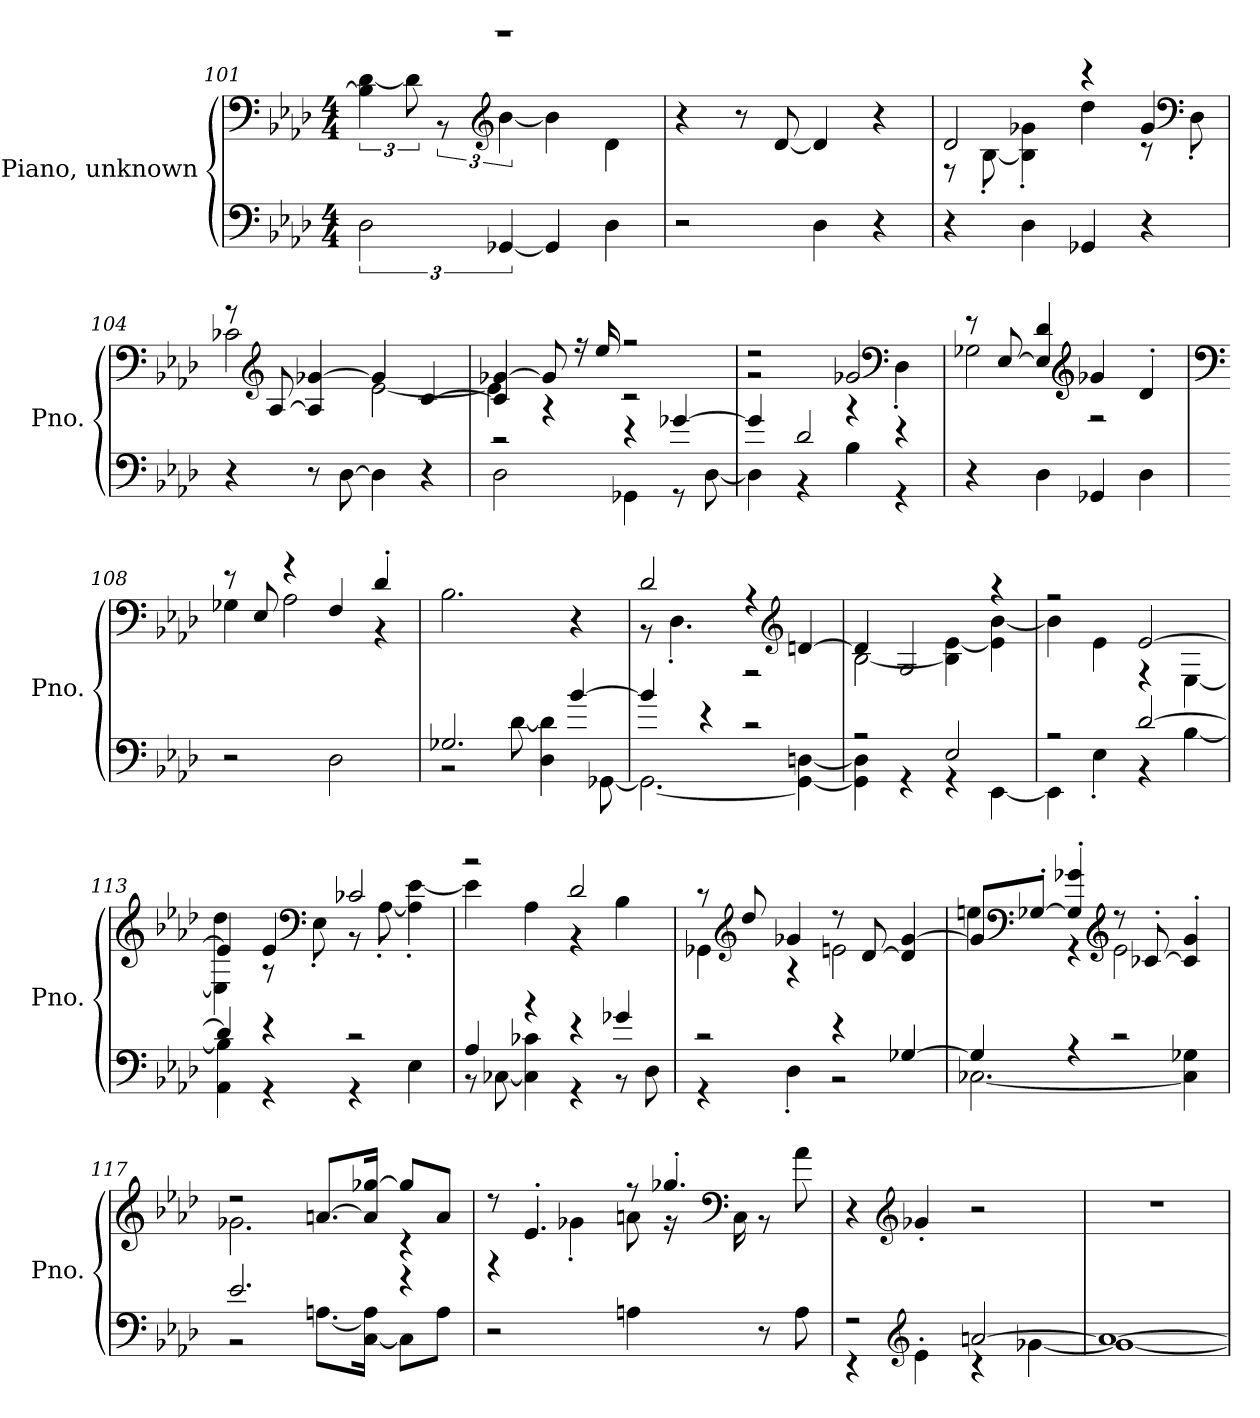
**kern	**kern
*part1	*part1
*staff2	*staff1
*I"Piano, unknown	*
*I'Pno.	*
!!LO:LB:g=z
*clefF4	*clefF4
*k[b-e-a-d-]	*k[b-e-a-d-]
*M4/4	*M4/4
=101	=101
*	*^
3D-\	1r	6B-\] [6d-\
.	.	12d-\]
.	.	12r
*	*clefG2	*
[6GG-X/	.	[6b-\
4GG-/]	.	4b-\]
4D-\	.	4d-\
*	*v	*v
=102	=102
2r	4r
.	8r
.	[8d-/
4D-\	4d-/]
4r	4r
=103	=103
*	*^
4r	2d-/	8r
.	.	[8B-'\
4D-\	.	4B-\]' 4g-X\'
4GG-X/	4r	4dd-\
4r	4g-/	8r
*	*clefF4	*
.	.	8D-'\
=104	=104	=104
4r	8r	2c-X\
*	*clefG2	*
.	[8A-/	.
8r	4A-/] [4g-X/	.
[8D-\	.	.
4D-\]	4g-/]	[2e-\
4r	[4c-/	.
!!LO:PB:g=z	!!
=105	=105	=105
*^	*	*
2r	2D-\	4c-/] [4g-X/	4e-\]
.	.	8g-/]	4r
.	.	16r	.
.	.	16ee-/	.
4r	4GG-X\	2r	2r
[4g-X/	8r	.	.
.	[8D-\	.	.
=106	=106	=106	=106
4g-/]	4D-\]	2r	2r
2d-/	4r	.	.
.	4B-\	2g-X/	4r
*	*	*clefF4	*
4r	4r	.	4D-'\
*v	*v	*	*
=107	=107	=107
4r	8r	2G-X\
.	[8E-/	.
4D-\	4E-/] 4d-/	.
*	*clefG2	*
4GG-X/	4g-X/	2r
4D-\	4d-'/	.
=108	=108	=108
*	*clefF4	*
2r	8r	4G-X\
.	8E-/	.
.	4r	2A-\
2D-\	4F/	.
.	4d-'/	4r
*	*v	*v
!!LO:LB:g=z
=109	=109
*^	*
2.G-X/	2r	2.B-\
.	[8d-\	.
.	4D-\ 4d-\]	.
[4b-/	.	4r
.	[8GG-X\	.
=110	=110	=110
*	*	*^
4b-/]	2.GG-\_	2d-/	8r
.	.	.	4.D-'\
4r	.	.	.
2r	.	4r	2r
*	*	*clefG2	*
.	4GG-\_ [4Dn\	[4dn/	.
=111	=111	=111	=111
2r	4GG-\] 4D\]	4d/]	[2B-\
.	4r	2G/	.
2E-/	4r	.	4B-\] [4e-\
.	[4EE-\	4r	4e-\] [4b-\
=112	=112	=112	=112
2r	4EE-\]	2r	4b-\]
.	4E-'\	.	4e-\
[2d-/	4r	[2e-/	4r
.	[4B-\	.	[4E-\
=113	=113	=113	=113
4d-/]	4AA-\ 4B-\]	4e-/]	4E-\] 4dd-\
4r	4r	4e-/	8r
*	*	*clefF4	*
.	.	.	8E-'\
2r	4r	2c-X/	8r
.	.	.	[8A-'\
.	4E-\	.	4A-\]' [4e-\'
!!LO:LB:g=z	!!
=114	=114	=114	=114
4A-/	8r	2r	4e-\]
.	[8C-X\	.	.
4r	4C-\] 4c-X\	.	4A-\
4r	4r	2d-/	4r
4g-X/	8r	.	4B-\
.	8D-\	.	.
=115	=115	=115	=115
2r	4r	8r	4GG-X\
*	*	*clefG2	*
.	.	8dd-/	.
.	4D-'\	4g-X/	4r
4r	2r	8r	2en\
.	.	[8d-/	.
[4G-X/	.	4d-/] [4g-/	.
=116	=116	=116	=116
4G-/]	[2.C-X\	8g-/L]	4een\
*	*	*clefF4	*
.	.	[8G-X'/J	.
4r	.	4G-/]' 4g-X/'	4r
*	*	*clefG2	*
2r	.	8r	2e-\
.	.	[8c-X'/	.
.	4C-\] 4G-X\	4c-/]' 4g-/'	.
!!LO:LB:g=z	!!
=117	=117	=117	=117
2.e-/	2r	2r	2.g-X\
.	[8.An\L	[8.an/L	.
.	[16C\ 16A\]Jk	16a/] [16gg-X/Jk	.
4r	8C\L]	8gg-/L]	4r
.	8A\J	8a/J	.
*v	*v	*	*
=118	=118	=118
2r	8r	4r
.	4.e-'/	.
.	.	4g-X'\
4An\	8r	8an\
.	4.gg-X'/	16r
*	*clefF4	*
.	.	16C\
8r	.	8r
8A\	.	8a\
*	*v	*v
=119	=119
*^	*
2r	4r	4r
*clefG2	*	*clefG2
.	4e-'\	4g-X'/
[2an/	4r	2r
.	[4g-X\	.
=120	=120	=120
1a_	1g-_	1r
*v	*v	*
=	=
*-	*-
